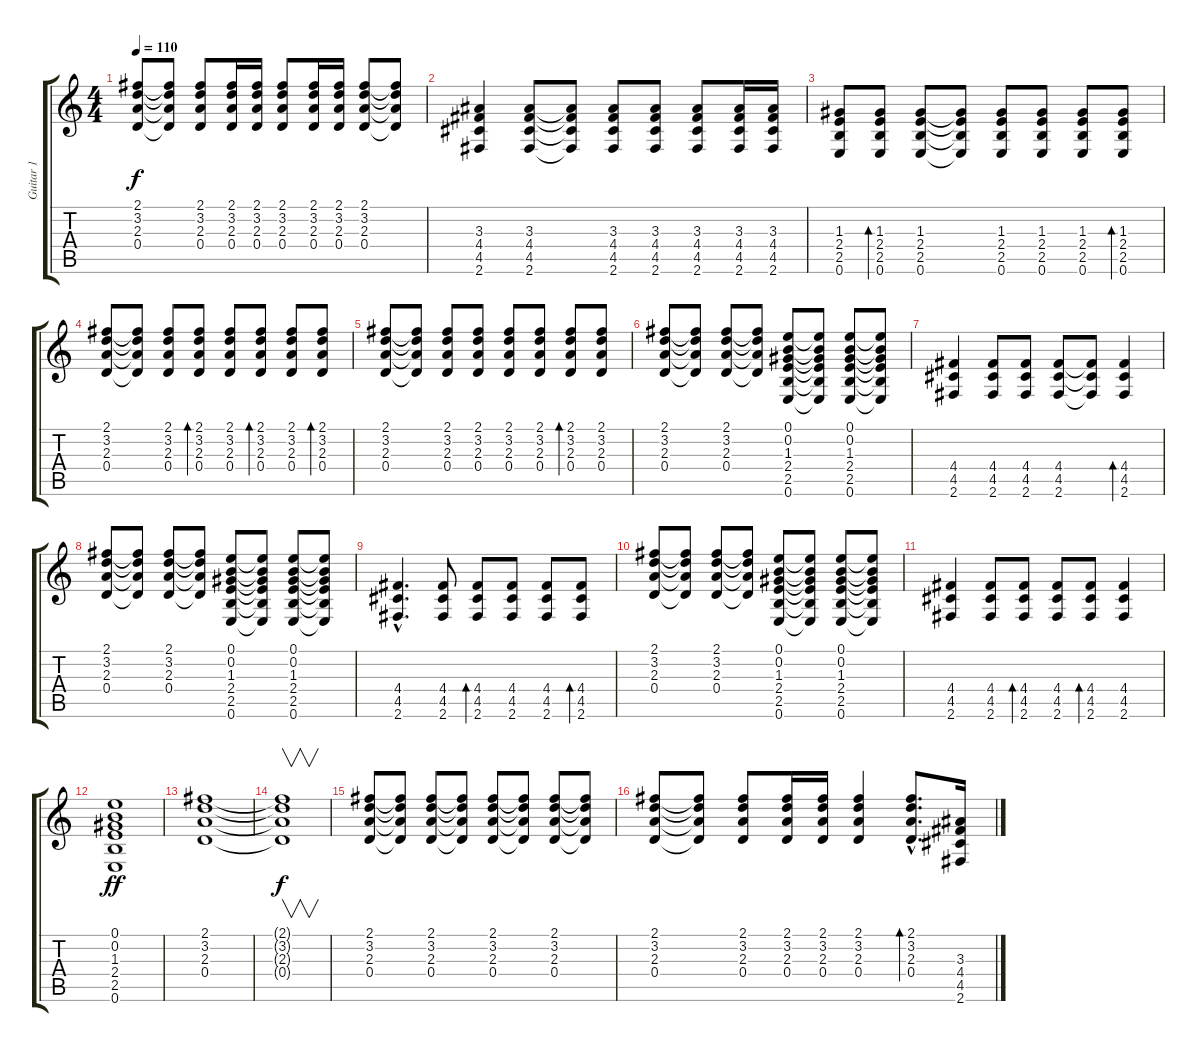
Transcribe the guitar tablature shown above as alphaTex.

\track ("Guitar 1" "Guitar 1") {instrument electricguitarclean}
\staff {score tabs}
\tuning (E4 B3 G3 D3 A2 E2) {hide}
\ts (4 4)
\tempo 110
\clef g2
\ks c
(2.1 3.2 2.3 0.4).8{dy f} (2.1{t} 3.2{t} 2.3{t} 0.4{t}).8 (2.1 3.2 2.3 0.4).8 (2.1 3.2 2.3 0.4).16 (2.1 3.2 2.3 0.4).16 (2.1 3.2 2.3 0.4).8 (2.1 3.2 2.3 0.4).16 (2.1 3.2 2.3 0.4).16 (2.1 3.2 2.3 0.4).8 (2.1{t} 3.2{t} 2.3{t} 0.4{t}).8 |
(3.3 4.4 4.5 2.6).4 (3.3 4.4 4.5 2.6).8 (3.3{t} 4.4{t} 4.5{t} 2.6{t}).8 (3.3 4.4 4.5 2.6).8 (3.3 4.4 4.5 2.6).8 (3.3 4.4 4.5 2.6).8 (3.3 4.4 4.5 2.6).16 (3.3 4.4 4.5 2.6).16 |
(1.3 2.4 2.5 0.6).8 (1.3 2.4 2.5 0.6).8{bd 240} (1.3 2.4 2.5 0.6).8 (1.3{t} 2.4{t} 2.5{t} 0.6{t}).8 (1.3 2.4 2.5 0.6).8 (1.3 2.4 2.5 0.6).8 (1.3 2.4 2.5 0.6).8 (1.3 2.4 2.5 0.6).8{bd 240} |
(2.1 3.2 2.3 0.4).8 (2.1{t} 3.2{t} 2.3{t} 0.4{t}).8 (2.1 3.2 2.3 0.4).8 (2.1 3.2 2.3 0.4).8{bd 240} (2.1 3.2 2.3 0.4).8 (2.1 3.2 2.3 0.4).8{bd 240} (2.1 3.2 2.3 0.4).8 (2.1 3.2 2.3 0.4).8{bd 240} |
(2.1 3.2 2.3 0.4).8 (2.1{t} 3.2{t} 2.3{t} 0.4{t}).8 (2.1 3.2 2.3 0.4).8 (2.1 3.2 2.3 0.4).8 (2.1 3.2 2.3 0.4).8 (2.1 3.2 2.3 0.4).8 (2.1 3.2 2.3 0.4).8{bd 240} (2.1 3.2 2.3 0.4).8 |
(2.1 3.2 2.3 0.4).8 (2.1{t} 3.2{t} 2.3{t} 0.4{t}).8 (2.1 3.2 2.3 0.4).8 (2.1{t} 3.2{t} 2.3{t} 0.4{t}).8 (0.1 0.2 1.3 2.4 2.5 0.6).8 (0.1{t} 0.2{t} 1.3{t} 2.4{t} 2.5{t} 0.6{t}).8 (0.1 0.2 1.3 2.4 2.5 0.6).8 (0.1{t} 0.2{t} 1.3{t} 2.4{t} 2.5{t} 0.6{t}).8 |
(4.4 4.5 2.6).4 (4.4 4.5 2.6).8 (4.4 4.5 2.6).8 (4.4 4.5 2.6).8 (4.4{t} 4.5{t} 2.6{t}).8 (4.4 4.5 2.6).4{bd 240} |
(2.1 3.2 2.3 0.4).8 (2.1{t} 3.2{t} 2.3{t} 0.4{t}).8 (2.1 3.2 2.3 0.4).8 (2.1{t} 3.2{t} 2.3{t} 0.4{t}).8 (0.1 0.2 1.3 2.4 2.5 0.6).8 (0.1{t} 0.2{t} 1.3{t} 2.4{t} 2.5{t} 0.6{t}).8 (0.1 0.2 1.3 2.4 2.5 0.6).8 (0.1{t} 0.2{t} 1.3{t} 2.4{t} 2.5{t} 0.6{t}).8 |
(4.4{hac} 4.5{hac} 2.6{hac}).4{d} (4.4 4.5 2.6).8 (4.4 4.5 2.6).8{bd 240} (4.4 4.5 2.6).8 (4.4 4.5 2.6).8 (4.4 4.5 2.6).8{bd 240} |
(2.1 3.2 2.3 0.4).8 (2.1{t} 3.2{t} 2.3{t} 0.4{t}).8 (2.1 3.2 2.3 0.4).8 (2.1{t} 3.2{t} 2.3{t} 0.4{t}).8 (0.1 0.2 1.3 2.4 2.5 0.6).8 (0.1{t} 0.2{t} 1.3{t} 2.4{t} 2.5{t} 0.6{t}).8 (0.1 0.2 1.3 2.4 2.5 0.6).8 (0.1{t} 0.2{t} 1.3{t} 2.4{t} 2.5{t} 0.6{t}).8 |
(4.4 4.5 2.6).4 (4.4 4.5 2.6).8 (4.4 4.5 2.6).8{bd 240} (4.4 4.5 2.6).8 (4.4 4.5 2.6).8{bd 240} (4.4 4.5 2.6).4 |
(0.1 0.2 1.3 2.4 2.5 0.6).1{dy ff} |
(2.1 3.2 2.3 0.4).1 |
(2.1{t} 3.2{t} 2.3{t} 0.4{t}).1{v dy f} |
(2.1 3.2 2.3 0.4).8 (2.1{t} 3.2{t} 2.3{t} 0.4{t}).8 (2.1 3.2 2.3 0.4).8 (2.1{t} 3.2{t} 2.3{t} 0.4{t}).8 (2.1 3.2 2.3 0.4).8 (2.1{t} 3.2{t} 2.3{t} 0.4{t}).8 (2.1 3.2 2.3 0.4).8 (2.1{t} 3.2{t} 2.3{t} 0.4{t}).8 |
(2.1 3.2 2.3 0.4).8 (2.1{t} 3.2{t} 2.3{t} 0.4{t}).8 (2.1 3.2 2.3 0.4).8 (2.1 3.2 2.3 0.4).16 (2.1 3.2 2.3 0.4).16 (2.1 3.2 2.3 0.4).4 (2.1{hac} 3.2{hac} 2.3{hac} 0.4{hac}).8{d bd 240} (3.3 4.4 4.5 2.6).16
